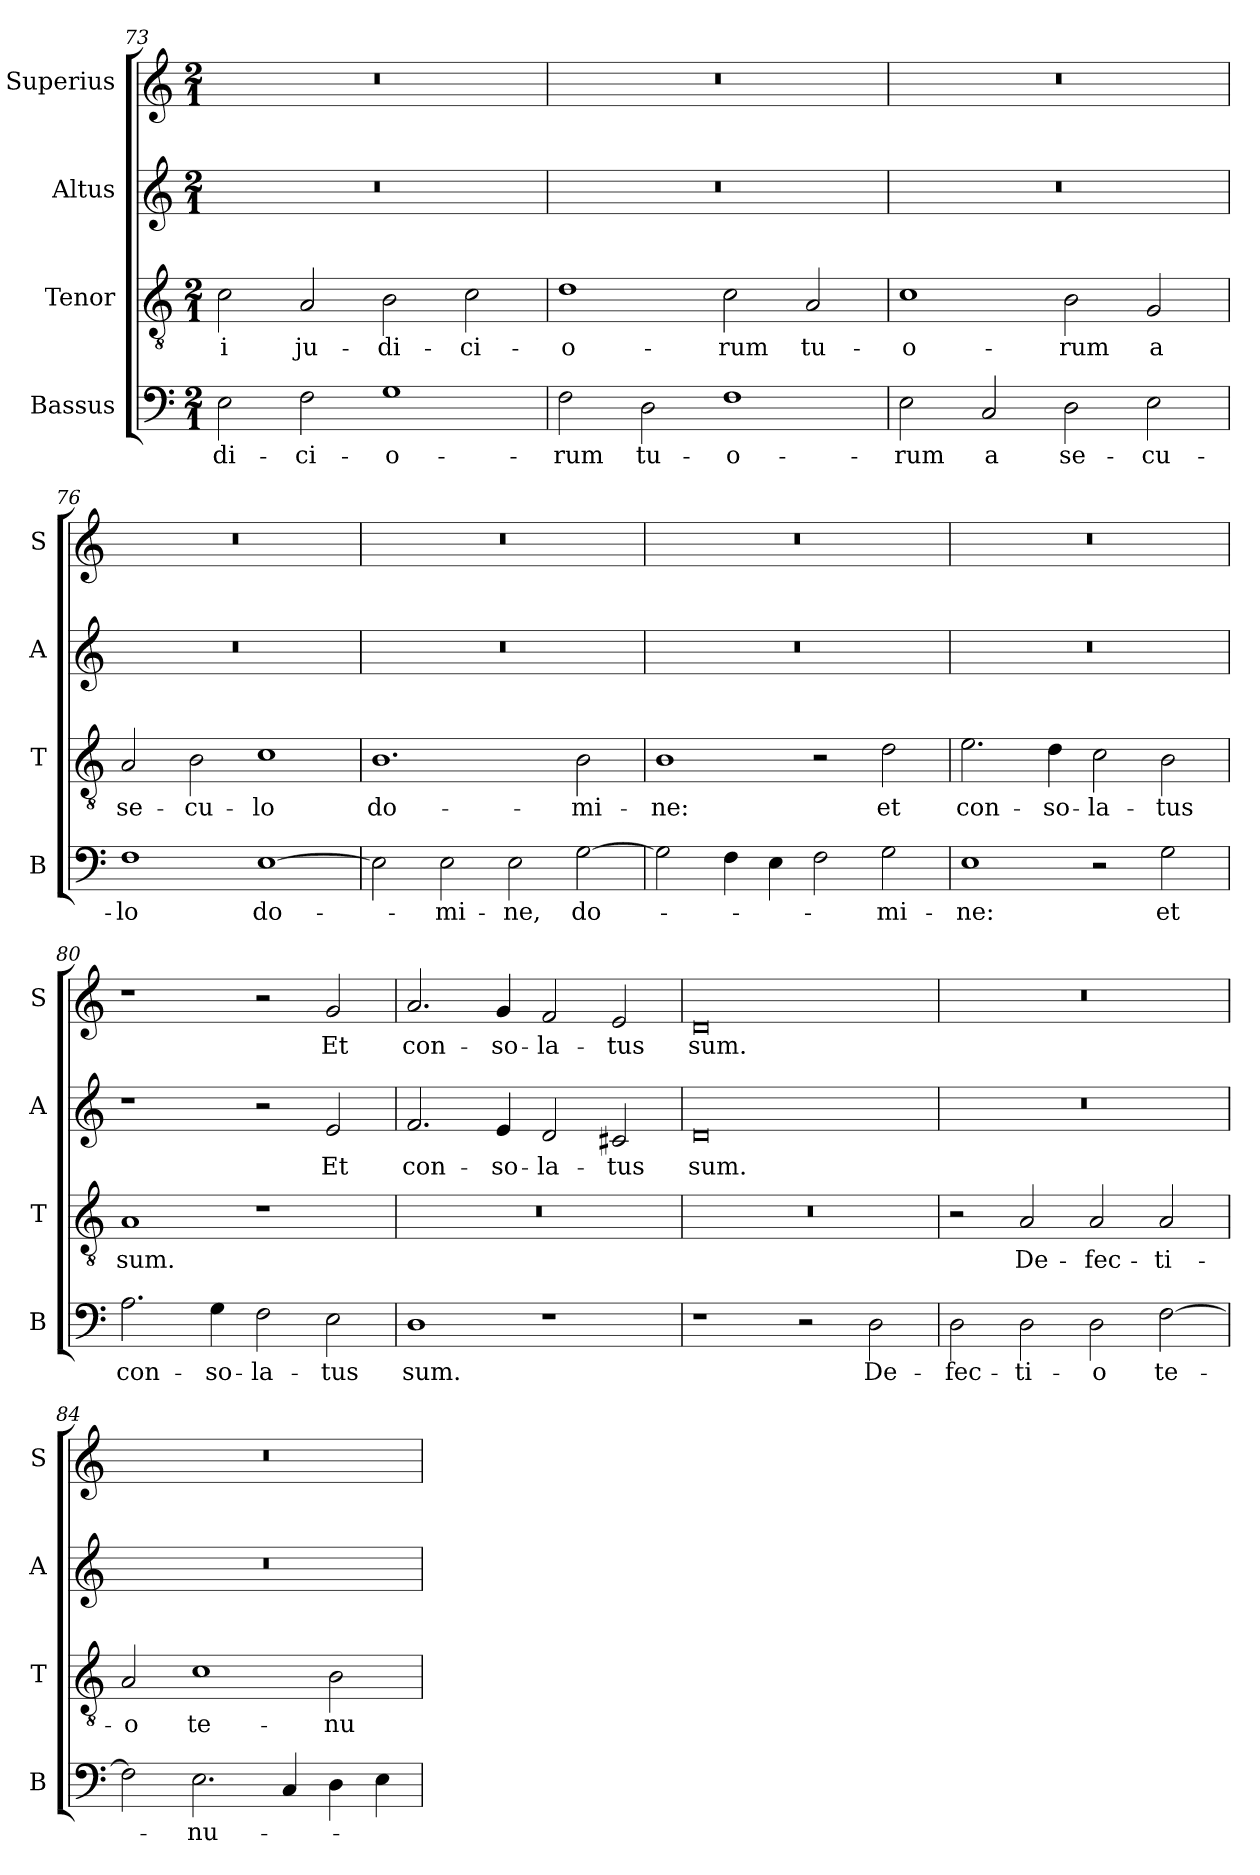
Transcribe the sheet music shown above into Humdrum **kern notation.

**kern	**text	**kern	**text	**kern	**text	**kern	**text
*part4	*part4	*part3	*part3	*part2	*part2	*part1	*part1
*staff4	*staff4	*staff3	*staff3	*staff2	*staff2	*staff1	*staff1
*I"Bassus	*	*I"Tenor	*	*I"Altus	*	*I"Superius	*
*I'B	*	*I'T	*	*I'A	*	*I'S	*
*clefF4	*	*clefGv2	*	*clefG2	*	*clefG2	*
*k[]	*	*k[]	*	*k[]	*	*k[]	*
*M2/1	*	*M2/1	*	*M2/1	*	*M2/1	*
=73	=73	=73	=73	=73	=73	=73	=73
2E\	-di-	2c\	-i	0r	.	0r	.
2F\	-ci-	2A/	ju-	.	.	.	.
1G	-o-	2B\	-di-	.	.	.	.
.	.	2c\	-ci-	.	.	.	.
=74	=74	=74	=74	=74	=74	=74	=74
2F\	-rum	1d	-o-	0r	.	0r	.
2D\	tu-	.	.	.	.	.	.
1F	-o-	2c\	-rum	.	.	.	.
.	.	2A/	tu-	.	.	.	.
=75	=75	=75	=75	=75	=75	=75	=75
2E\	-rum	1c	-o-	0r	.	0r	.
2C/	a	.	.	.	.	.	.
2D\	se-	2B\	-rum	.	.	.	.
2E\	-cu-	2G/	a	.	.	.	.
=76	=76	=76	=76	=76	=76	=76	=76
1F	-lo	2A/	se-	0r	.	0r	.
.	.	2B\	-cu-	.	.	.	.
[1E	do-	1c	-lo	.	.	.	.
=77	=77	=77	=77	=77	=77	=77	=77
2E\]	.	1.B	do-	0r	.	0r	.
2E\	-mi-	.	.	.	.	.	.
2E\	-ne,	.	.	.	.	.	.
[2G\	do-	2B\	-mi-	.	.	.	.
=78	=78	=78	=78	=78	=78	=78	=78
2G\]	.	1B	-ne:	0r	.	0r	.
4F\	.	.	.	.	.	.	.
4E\	.	.	.	.	.	.	.
2F\	.	2r	.	.	.	.	.
2G\	-mi-	2d\	et	.	.	.	.
=79	=79	=79	=79	=79	=79	=79	=79
1E	-ne:	2.e\	con-	0r	.	0r	.
.	.	4d\	-so-	.	.	.	.
2r	.	2c\	-la-	.	.	.	.
2G\	et	2B\	-tus	.	.	.	.
=80	=80	=80	=80	=80	=80	=80	=80
2.A\	con-	1A	-sum.	1r	.	1r	.
4G\	-so-	.	.	.	.	.	.
2F\	-la-	1r	.	2r	.	2r	.
2E\	-tus	.	.	2e/	Et	2g/	Et
=81	=81	=81	=81	=81	=81	=81	=81
1D	-sum.	0r	.	2.f/	con-	2.a/	con-
.	.	.	.	4e/	-so-	4g/	-so-
1r	.	.	.	2d/	-la-	2f/	-la-
.	.	.	.	2c#X/	-tus	2e/	-tus
=82	=82	=82	=82	=82	=82	=82	=82
1r	.	0r	.	0d	sum.	0d	sum.
2r	.	.	.	.	.	.	.
2D\	De-	.	.	.	.	.	.
=83	=83	=83	=83	=83	=83	=83	=83
2D\	-fec-	2r	.	0r	.	0r	.
2D\	-ti-	2A/	De-	.	.	.	.
2D\	-o	2A/	-fec-	.	.	.	.
[2F\	te-	2A/	-ti-	.	.	.	.
=84	=84	=84	=84	=84	=84	=84	=84
2F\]	.	2A/	-o	0r	.	0r	.
2.E\	-nu-	1c	te-	.	.	.	.
4C/	.	.	.	.	.	.	.
4D\	.	2B\	-nu-	.	.	.	.
4E\	.	.	.	.	.	.	.
=	=	=	=	=	=	=	=
*-	*-	*-	*-	*-	*-	*-	*-
